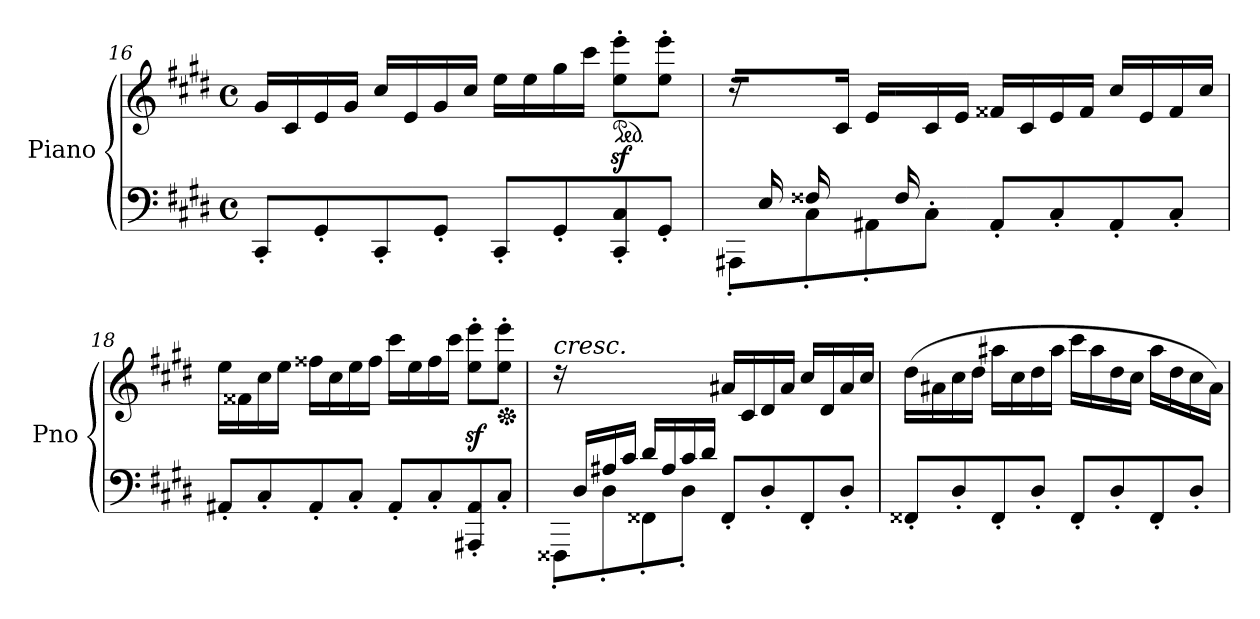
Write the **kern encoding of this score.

**kern	**kern	**dynam
*part1	*part1	*part1
*staff2	*staff1	*staff1/2
*I"Piano	*	*
*I'Pno	*	*
*clefF4	*clefG2	*
*k[f#c#g#d#]	*k[f#c#g#d#]	*
*M4/4	*M4/4	*
*met(c)	*met(c)	*
=16	=16	=16
!	!	!LO:DY:b=2
8CC#'/L	16g#/LL	other-dynamics
.	16c#/	.
8GG#'/	16e/	.
.	16g#/JJ	.
8CC#'/	16cc#/LL	.
.	16e/	.
8GG#'/J	16g#/	.
.	16cc#/JJ	.
8CC#'/L	16ee\LL	.
.	16ee\	.
8GG#'/	16gg#\	.
.	16ccc#\JJ	.
*	*ped	*
8CC#/' 8C#/'	8ee\z<' 8eee\z<'L	.
8GG#'/J	8ee\' 8eee\'J	.
!!LO:LB:g=z
=17	=17	=17
*^	*	*
16ryy	8AAA#X'\L	16rdd	.
16E/LL	.	8ryy	.
16F##X/	8C#'\	.	.
8ryy	.	16c#/JJ	.
.	8AA#X'\	16e/LL	.
16F##/	.	16ryy	.
2ryy	8C#'\J	16c#/	.
.	.	16e/JJ	.
.	8AA#'/L	16f##X/LL	.
.	.	16c#/	.
.	8C#'/	16e/	.
.	.	16f##/JJ	.
.	8AA#'/	16cc#/LL	.
.	.	16e/	.
8ryy	8C#'/J	16f##/	.
.	.	16cc#/JJ	.
*v	*v	*	*
=18	=18	=18
8AA#X'/L	16ee\LL	.
.	16f##X\	.
8C#'/	16cc#\	.
.	16ee\JJ	.
8AA#'/	16ff##X\LL	.
.	16cc#\	.
8C#'/J	16ee\	.
.	16ff##\JJ	.
8AA#'/L	16ccc#\LL	.
.	16ee\	.
8C#'/	16ff##\	.
.	16ccc#\JJ	.
8AAA#X/' 8AA#/'	8ee\z<' 8eee\z<'L	.
*	*Xped	*
8C#'/J	8ee\' 8eee\'J	.
=19	=19	=19
*^	*	*
!	!	!LO:TX:a:i:t=cresc.	!
16ryy	8FFF##X'\L	16rdd	.
(>16D#/LL	.	4..ryy	.
16A#X/	8D#'\	.	.
16c#/JJ	.	.	.
16d#/LL	8FF##X'\	.	.
16A#/	.	.	.
16c#/	8D#'\J	.	.
16d#/JJ	.	.	.
2ryy	8FF##'/L	16a#X/LL	.
.	.	16c#/	.
.	8D#'/	16d#/	.
.	.	16a#/JJ	.
.	8FF##'/	16cc#/LL	.
.	.	16d#/	.
.	8D#'/J	16a#/	.
.	.	16cc#/JJ)	.
*v	*v	*	*
!!LO:LB:g=z
=20	=20	=20
8FF##X'/L	(16dd#\LL	.
.	16a#X\	.
8D#'/	16cc#\	.
.	16dd#\JJ	.
8FF##'/	16aa#X\LL	.
.	16cc#\	.
8D#'/J	16dd#\	.
.	16aa#\JJ	.
8FF##'/L	16ccc#\LL	.
.	16aa#\	.
8D#'/	16dd#\	.
.	16cc#\JJ	.
8FF##'/	16aa#\LL	.
.	16dd#\	.
8D#'/J	16cc#\	.
.	16a#\JJ)	.
=	=	=
*-	*-	*-
